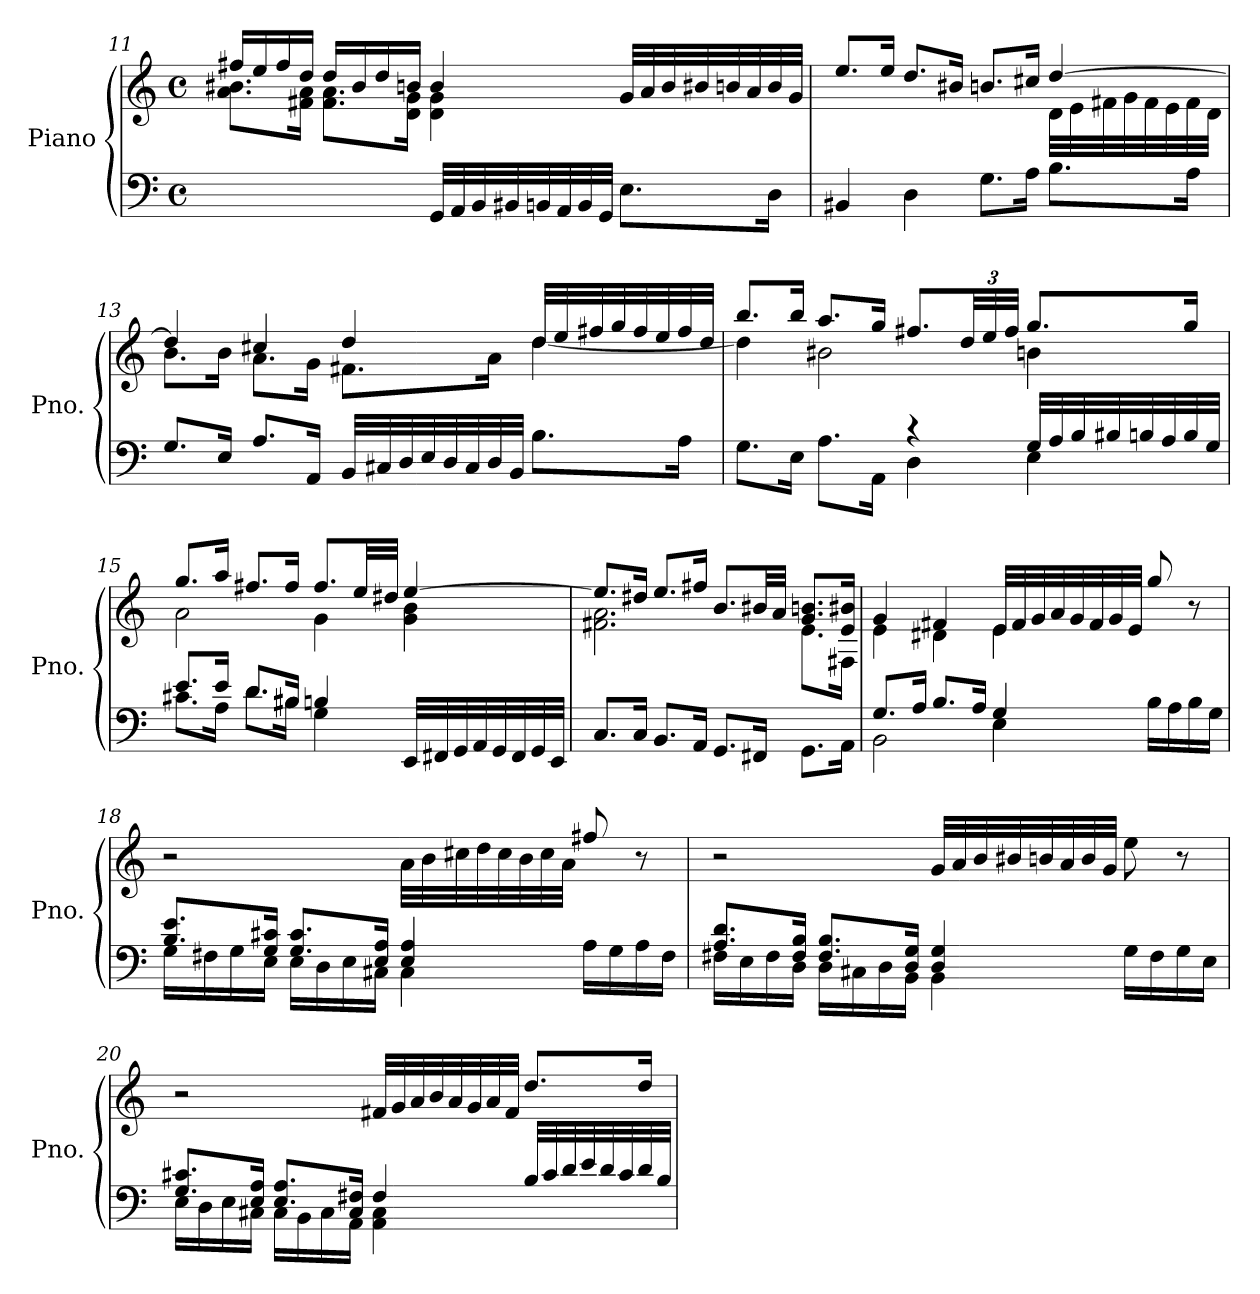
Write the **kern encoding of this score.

**kern	**kern
*part1	*part1
*staff2	*staff1
*I"Piano	*
*I'Pno.	*
!!LO:PB:g=z
*clefF4	*clefG2
*k[]	*k[]
*M4/4	*M4/4
*met(c)	*met(c)
=11	=11
*	*^
2ryy	16ff#X/LL	8.a\ 8.b#X\L
.	16ee/	.
.	16ff#/	.
.	16dd/JJ	16f#X\ 16a\Jk
.	16dd/LL	8.f#\ 8.a\L
.	16b#/	.
.	16dd/	.
.	16bn/JJ	16d\ 16g\Jk
32GG/LLL	4b/	4d\ 4g\
32AA/	.	.
32BB/	.	.
32BB#X/	.	.
32BBn/	.	.
32AA/	.	.
32BB/	.	.
32GG/JJJ	.	.
8.E\L	32g/LLL	4ryy
.	32a/	.
.	32b/	.
.	32b#X/	.
.	32bn/	.
.	32a/	.
16D\Jk	32b/	.
.	32g/JJJ	.
=12	=12	=12
4BB#X/	8.ee/L	2.ryy
.	16ee/Jk	.
4D\	8.dd/L	.
.	16b#X/Jk	.
8.G\L	8.bn/L	.
16A\Jk	16cc#X/Jk	.
8.B\L	[4dd/	32d\LLL
.	.	32e\
.	.	32f#X\
.	.	32g\
.	.	32f#\
.	.	32e\
16A\Jk	.	32f#\
.	.	32d\JJJ
!!LO:LB:g=z	!!
=13	=13	=13
*^	*	*
8.G/L	2ryy	4dd/]	8.b\L
16E/Jk	.	.	16b\Jk
8.A/L	.	4cc#X/	8.a\L
16AA/Jk	.	.	16g\Jk
2ryy	32BB/LLL	4dd/	8.f#X\L
.	32C#X/	.	.
.	32D/	.	.
.	32E/	.	.
.	32D/	.	.
.	32C#/	.	.
.	32D/	.	16a\Jk
.	32BB/JJJ	.	.
.	8.B\L	32dd/LLL	[4dd\
.	.	32ee/	.
.	.	32ff#X/	.
.	.	32gg/	.
.	.	32ff#/	.
.	.	32ee/	.
.	16A\Jk	32ff#/	.
.	.	32dd/JJJ	.
=14	=14	=14	=14
2ryy	8.G\L	8.bb/L	4dd\]
.	16E\Jk	16bb/Jk	.
.	8.A\L	8.aa/L	2b#X\
.	16AA\Jk	16gg/Jk	.
4r	4D\	8.ff#X/L	.
*	*	*Xbrackettup	*
.	.	48dd/LL	.
.	.	48ee/	.
.	.	48ff#/JJJ	.
32G/LLL	4E\	8.gg/L	4bn\
32A/	.	.	.
32B/	.	.	.
32B#X/	.	.	.
32Bn/	.	.	.
32A/	.	.	.
32B/	.	16gg/Jk	.
32G/JJJ	.	.	.
!!LO:LB:g=z	!!
=15	=15	=15	=15
8.e/L	8.c#X\L	8.gg/L	2a\
16e/Jk	16A\Jk	16aa/Jk	.
8.d/L	8.d\L	8.ff#X/L	.
16B#X/Jk	16B#\Jk	16ff#/Jk	.
4Bn/	4G\	8.ff#/L	4g\
.	.	32ee/LL	.
.	.	32dd#X/JJJ	.
4ryy	32EE/LLL	[4ee/	4g\ 4b\
.	32FF#X/	.	.
.	32GG/	.	.
.	32AA/	.	.
.	32GG/	.	.
.	32FF#/	.	.
.	32GG/	.	.
.	32EE/JJJ	.	.
=16	=16	=16	=16
2ryy	8.C/L	8.ee/L]	2.f#X\ 2.a\
.	16C/Jk	16dd#X/Jk	.
.	8.BB/L	8.ee/L	.
.	16AA/Jk	16ff#X/Jk	.
2ryy	8.GG/L	8.b/L	.
.	16FF#X/Jk	32b#X/LL	.
.	.	32a/JJJ	.
.	8.GG\L	8.g/ 8.bn/L	8.e\L
.	16AA\Jk	16e/ 16b#X/Jk	16F#X\Jk
!!LO:LB:g=z	!!
=17	=17	=17	=17
8.G/L	2BB\	4g/	4e\
16A/Jk	.	.	.
8.B/L	.	4f#X/	4d#X\
16A/Jk	.	.	.
4G/	4E\	32e/LLL	4e\
.	.	32f#/	.
.	.	32g/	.
.	.	32a/	.
.	.	32g/	.
.	.	32f#/	.
.	.	32g/	.
.	.	32e/JJJ	.
4ryy	16B\LL	8gg/	4ryy
.	16A\	.	.
.	16B\	8r	.
.	16G\JJ	.	.
*	*	*v	*v
=18	=18	=18
8.B/ 8.e/L	16G\LL	2r
.	16F#X\	.
.	16G\	.
16G/ 16c#X/Jk	16E\JJ	.
8.G/ 8.c#/L	16E\LL	.
.	16D\	.
.	16E\	.
16E/ 16A/Jk	16C#X\JJ	.
4E/ 4A/	4C#\	32a\LLL
.	.	32b\
.	.	32cc#X\
.	.	32dd\
.	.	32cc#\
.	.	32b\
.	.	32cc#\
.	.	32a\JJJ
4ryy	16A\LL	8ff#X/
.	16G\	.
.	16A\	8r
.	16F#\JJ	.
!!LO:LB:g=z
=19	=19	=19
8.A/ 8.d/L	16F#X\LL	2r
.	16E\	.
.	16F#\	.
16F#/ 16B/Jk	16D\JJ	.
8.F#/ 8.B/L	16D\LL	.
.	16C#X\	.
.	16D\	.
16D/ 16G/Jk	16BB\JJ	.
4D/ 4G/	4BB\	32g/LLL
.	.	32a/
.	.	32b/
.	.	32b#X/
.	.	32bn/
.	.	32a/
.	.	32b/
.	.	32g/JJJ
4ryy	16G\LL	8ee\
.	16F#\	.
.	16G\	8r
.	16E\JJ	.
!!LO:LB:g=z
=20	=20	=20
*	*	*^
8.G/ 8.c#X/L	16E\LL	2r	2ryy
.	16D\	.	.
.	16E\	.	.
16E/ 16A/Jk	16C#X\JJ	.	.
8.E/ 8.A/L	16C#\LL	.	.
.	16BB\	.	.
.	16C#\	.	.
16C#/ 16F#X/Jk	16AA\JJ	.	.
4F#/	4AA\ 4C#\	4ryy	32f#X/LLL
.	.	.	32g/
.	.	.	32a/
.	.	.	32b/
.	.	.	32a/
.	.	.	32g/
.	.	.	32a/
.	.	.	32f#/JJJ
32B/LLL	4ryy	8.dd/L	4ryy
32c#/	.	.	.
32d/	.	.	.
32e/	.	.	.
32d/	.	.	.
32c#/	.	.	.
32d/	.	16dd/Jk	.
32B/JJJ	.	.	.
*v	*v	*	*
*	*v	*v
=	=
*-	*-
